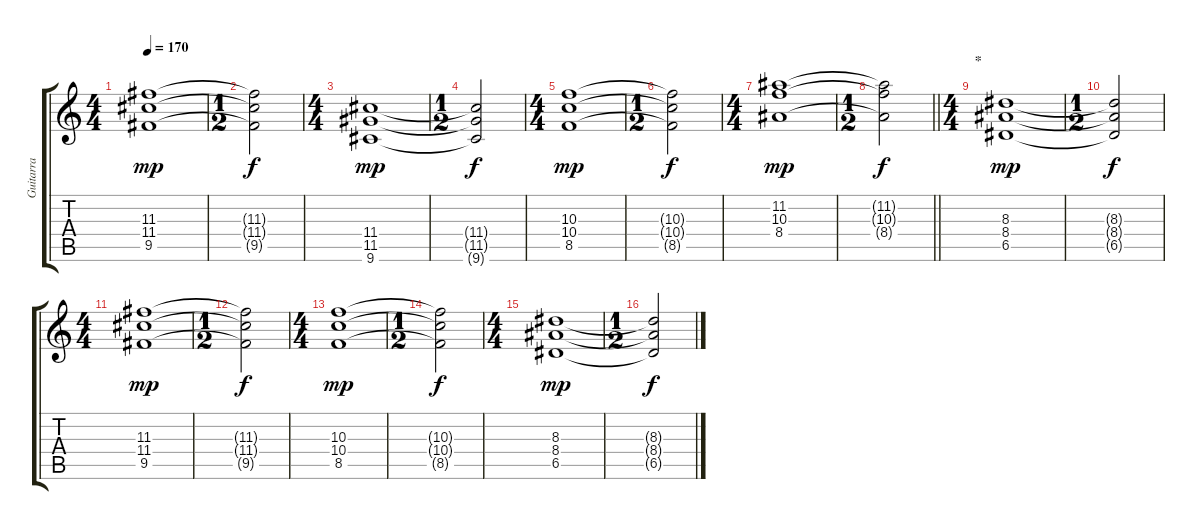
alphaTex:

\track ("Guitarra" "Guitarra") {instrument overdrivenguitar}
\staff {score tabs}
\tuning (E4 B3 G3 D3 A2 E2) {hide}
\ts (4 4)
\tempo 170
\clef g2
\ks c
(11.3 11.4 9.5).1{dy mp} |
\ts (1 2)
(11.3{t} 11.4{t} 9.5{t}).2{dy f} |
\ts (4 4)
(11.4 11.5 9.6).1{dy mp} |
\ts (1 2)
(11.4{t} 11.5{t} 9.6{t}).2{dy f} |
\ts (4 4)
(10.3 10.4 8.5).1{dy mp} |
\ts (1 2)
(10.3{t} 10.4{t} 8.5{t}).2{dy f} |
\ts (4 4)
(11.2 10.3 8.4).1{dy mp} |
\ts (1 2)
\barLineRight lightlight
(11.2{t} 10.3{t} 8.4{t}).2{dy f} |
\ts (4 4)
\section ("" "*")
(8.3 8.4 6.5).1{dy mp} |
\ts (1 2)
(8.3{t} 8.4{t} 6.5{t}).2{dy f} |
\ts (4 4)
(11.3 11.4 9.5).1{dy mp} |
\ts (1 2)
(11.3{t} 11.4{t} 9.5{t}).2{dy f} |
\ts (4 4)
(10.3 10.4 8.5).1{dy mp} |
\ts (1 2)
(10.3{t} 10.4{t} 8.5{t}).2{dy f} |
\ts (4 4)
(8.3 8.4 6.5).1{dy mp} |
\ts (1 2)
(8.3{t} 8.4{t} 6.5{t}).2{dy f}
